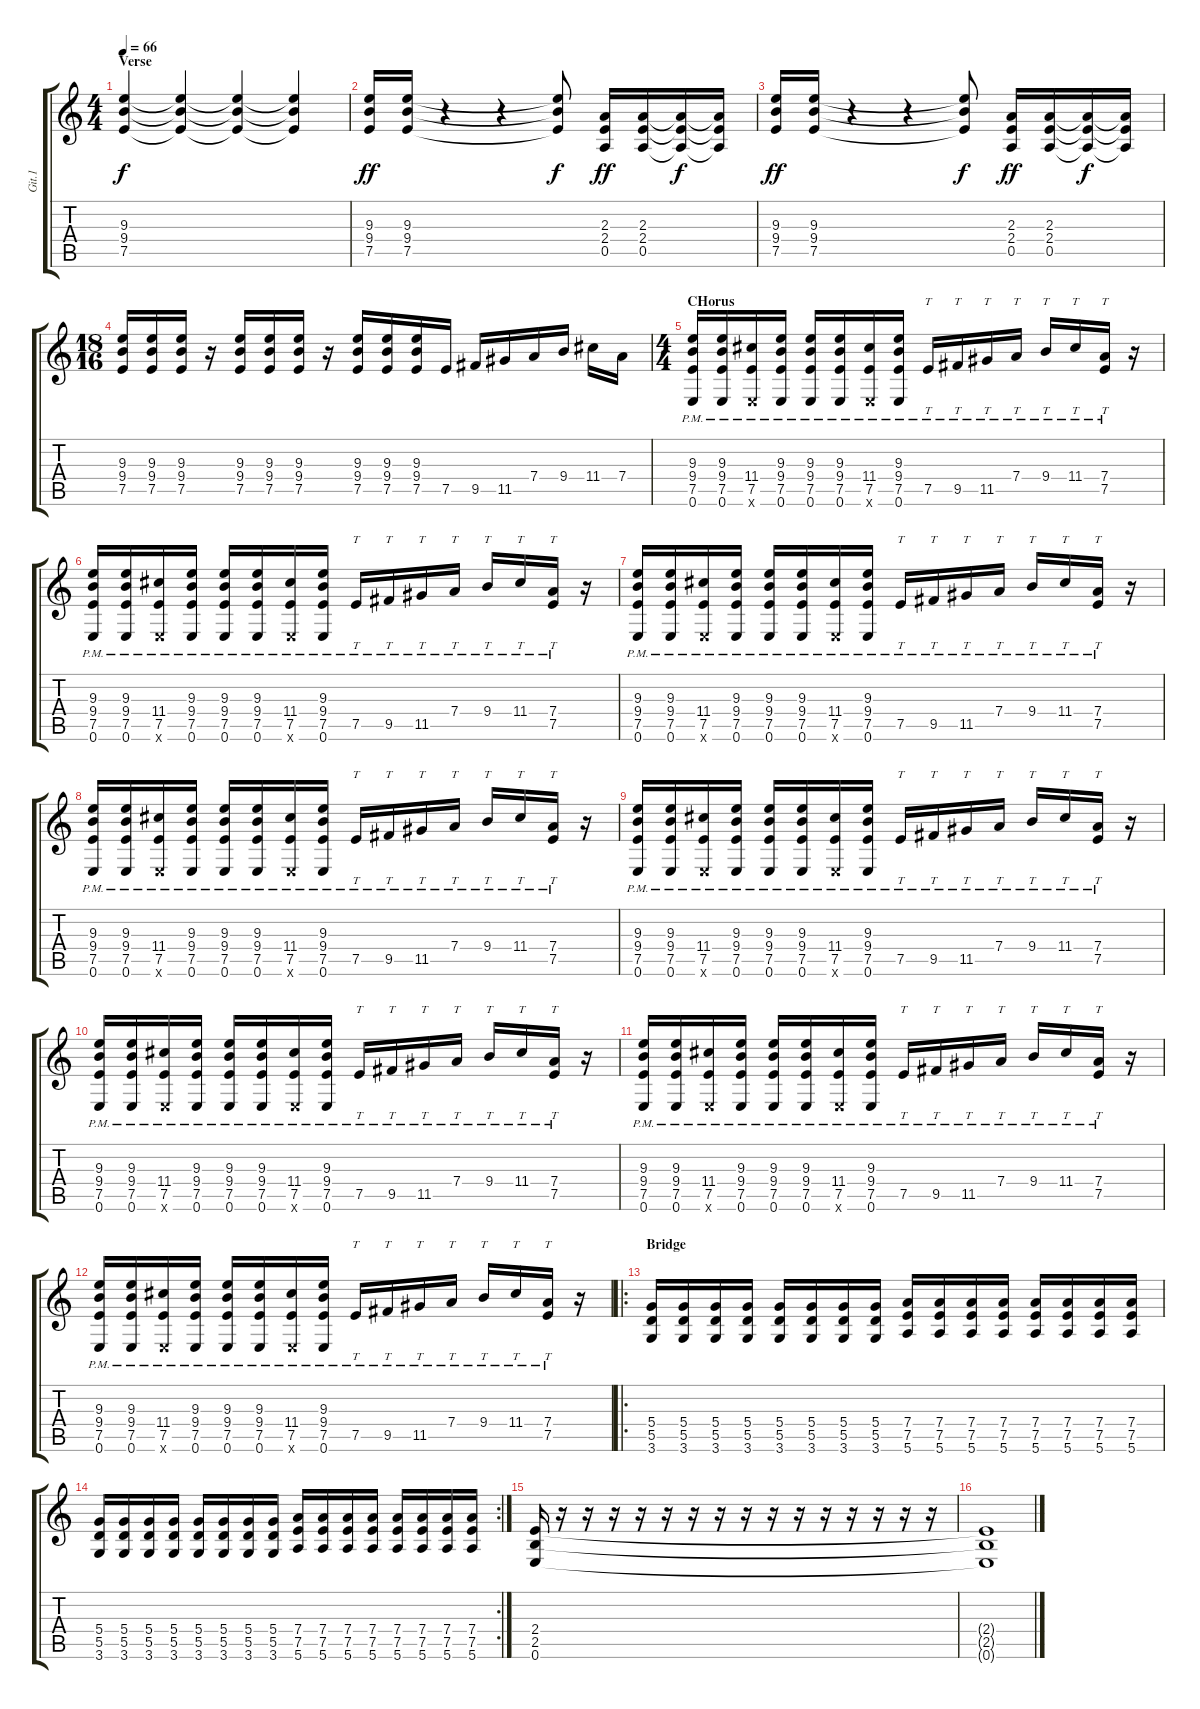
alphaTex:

\track ("Git.1" "Git.1") {instrument distortionguitar}
\staff {score tabs}
\tuning (E4 B3 G3 D3 A2 E2) {hide}
\ts (4 4)
\section ("" "Verse")
\tempo 66
\clef g2
\ks c
(9.3 9.4 7.5).4{dy f volume 11} (9.3{t} 9.4{t} 7.5{t}).4 (9.3{t} 9.4{t} 7.5{t}).4 (9.3{t} 9.4{t} 7.5{t}).4 |
(9.3 9.4 7.5).16{dy ff volume 11} (9.3 9.4 7.5).16 r.4 r.4 (9.3{t} 9.4{t} 7.5{t}).8{dy f} (2.3 2.4 0.5).16{dy ff} (2.3 2.4 0.5).16 (2.3{t} 2.4{t} 0.5{t}).16{dy f} (2.3{t} 2.4{t} 0.5{t}).16 |
(9.3 9.4 7.5).16{dy ff volume 11} (9.3 9.4 7.5).16 r.4 r.4 (9.3{t} 9.4{t} 7.5{t}).8{dy f} (2.3 2.4 0.5).16{dy ff} (2.3 2.4 0.5).16 (2.3{t} 2.4{t} 0.5{t}).16{dy f} (2.3{t} 2.4{t} 0.5{t}).16 |
\ts (18 16)
(9.3 9.4 7.5).16 (9.3 9.4 7.5).16 (9.3 9.4 7.5).16 r.16 (9.3 9.4 7.5).16{volume 13} (9.3 9.4 7.5).16 (9.3 9.4 7.5).16 r.16 (9.3 9.4 7.5).16 (9.3 9.4 7.5).16 (9.3 9.4 7.5).16 7.5.16 9.5.16 11.5.16 7.4.16 9.4.16 11.4.16 7.4.16 |
\ts (4 4)
\section ("" "CHorus")
(9.3{pm} 9.4{pm} 7.5{pm} 0.6{pm}).16 (9.3{pm} 9.4{pm} 7.5{pm} 0.6{pm}).16 (11.4{pm} 7.5{pm} 0.6{x}).16 (9.3{pm} 9.4{pm} 7.5{pm} 0.6{pm}).16 (9.3{pm} 9.4{pm} 7.5{pm} 0.6{pm}).16 (9.3{pm} 9.4{pm} 7.5{pm} 0.6{pm}).16 (11.4{pm} 7.5{pm} 0.6{x}).16 (9.3{pm} 9.4{pm} 7.5{pm} 0.6{pm}).16 7.5{pm}.16{tt} 9.5{pm}.16{tt} 11.5{pm}.16{tt} 7.4{pm}.16{tt} 9.4{pm}.16{tt} 11.4{pm}.16{tt} (7.4{pm} 7.5{pm}).16{tt} r.16 |
(9.3{pm} 9.4{pm} 7.5{pm} 0.6{pm}).16 (9.3{pm} 9.4{pm} 7.5{pm} 0.6{pm}).16 (11.4{pm} 7.5{pm} 0.6{x}).16 (9.3{pm} 9.4{pm} 7.5{pm} 0.6{pm}).16 (9.3{pm} 9.4{pm} 7.5{pm} 0.6{pm}).16 (9.3{pm} 9.4{pm} 7.5{pm} 0.6{pm}).16 (11.4{pm} 7.5{pm} 0.6{x}).16 (9.3{pm} 9.4{pm} 7.5{pm} 0.6{pm}).16 7.5{pm}.16{tt} 9.5{pm}.16{tt} 11.5{pm}.16{tt} 7.4{pm}.16{tt} 9.4{pm}.16{tt} 11.4{pm}.16{tt} (7.4{pm} 7.5{pm}).16{tt} r.16 |
(9.3{pm} 9.4{pm} 7.5{pm} 0.6{pm}).16 (9.3{pm} 9.4{pm} 7.5{pm} 0.6{pm}).16 (11.4{pm} 7.5{pm} 0.6{x}).16 (9.3{pm} 9.4{pm} 7.5{pm} 0.6{pm}).16 (9.3{pm} 9.4{pm} 7.5{pm} 0.6{pm}).16 (9.3{pm} 9.4{pm} 7.5{pm} 0.6{pm}).16 (11.4{pm} 7.5{pm} 0.6{x}).16 (9.3{pm} 9.4{pm} 7.5{pm} 0.6{pm}).16 7.5{pm}.16{tt} 9.5{pm}.16{tt} 11.5{pm}.16{tt} 7.4{pm}.16{tt} 9.4{pm}.16{tt} 11.4{pm}.16{tt} (7.4{pm} 7.5{pm}).16{tt} r.16 |
(9.3{pm} 9.4{pm} 7.5{pm} 0.6{pm}).16 (9.3{pm} 9.4{pm} 7.5{pm} 0.6{pm}).16 (11.4{pm} 7.5{pm} 0.6{x}).16 (9.3{pm} 9.4{pm} 7.5{pm} 0.6{pm}).16 (9.3{pm} 9.4{pm} 7.5{pm} 0.6{pm}).16 (9.3{pm} 9.4{pm} 7.5{pm} 0.6{pm}).16 (11.4{pm} 7.5{pm} 0.6{x}).16 (9.3{pm} 9.4{pm} 7.5{pm} 0.6{pm}).16 7.5{pm}.16{tt} 9.5{pm}.16{tt} 11.5{pm}.16{tt} 7.4{pm}.16{tt} 9.4{pm}.16{tt} 11.4{pm}.16{tt} (7.4{pm} 7.5{pm}).16{tt} r.16 |
(9.3{pm} 9.4{pm} 7.5{pm} 0.6{pm}).16 (9.3{pm} 9.4{pm} 7.5{pm} 0.6{pm}).16 (11.4{pm} 7.5{pm} 0.6{x}).16 (9.3{pm} 9.4{pm} 7.5{pm} 0.6{pm}).16 (9.3{pm} 9.4{pm} 7.5{pm} 0.6{pm}).16 (9.3{pm} 9.4{pm} 7.5{pm} 0.6{pm}).16 (11.4{pm} 7.5{pm} 0.6{x}).16 (9.3{pm} 9.4{pm} 7.5{pm} 0.6{pm}).16 7.5{pm}.16{tt} 9.5{pm}.16{tt} 11.5{pm}.16{tt} 7.4{pm}.16{tt} 9.4{pm}.16{tt} 11.4{pm}.16{tt} (7.4{pm} 7.5{pm}).16{tt} r.16 |
(9.3{pm} 9.4{pm} 7.5{pm} 0.6{pm}).16 (9.3{pm} 9.4{pm} 7.5{pm} 0.6{pm}).16 (11.4{pm} 7.5{pm} 0.6{x}).16 (9.3{pm} 9.4{pm} 7.5{pm} 0.6{pm}).16 (9.3{pm} 9.4{pm} 7.5{pm} 0.6{pm}).16 (9.3{pm} 9.4{pm} 7.5{pm} 0.6{pm}).16 (11.4{pm} 7.5{pm} 0.6{x}).16 (9.3{pm} 9.4{pm} 7.5{pm} 0.6{pm}).16 7.5{pm}.16{tt} 9.5{pm}.16{tt} 11.5{pm}.16{tt} 7.4{pm}.16{tt} 9.4{pm}.16{tt} 11.4{pm}.16{tt} (7.4{pm} 7.5{pm}).16{tt} r.16 |
(9.3{pm} 9.4{pm} 7.5{pm} 0.6{pm}).16 (9.3{pm} 9.4{pm} 7.5{pm} 0.6{pm}).16 (11.4{pm} 7.5{pm} 0.6{x}).16 (9.3{pm} 9.4{pm} 7.5{pm} 0.6{pm}).16 (9.3{pm} 9.4{pm} 7.5{pm} 0.6{pm}).16 (9.3{pm} 9.4{pm} 7.5{pm} 0.6{pm}).16 (11.4{pm} 7.5{pm} 0.6{x}).16 (9.3{pm} 9.4{pm} 7.5{pm} 0.6{pm}).16 7.5{pm}.16{tt} 9.5{pm}.16{tt} 11.5{pm}.16{tt} 7.4{pm}.16{tt} 9.4{pm}.16{tt} 11.4{pm}.16{tt} (7.4{pm} 7.5{pm}).16{tt} r.16 |
(9.3{pm} 9.4{pm} 7.5{pm} 0.6{pm}).16 (9.3{pm} 9.4{pm} 7.5{pm} 0.6{pm}).16 (11.4{pm} 7.5{pm} 0.6{x}).16 (9.3{pm} 9.4{pm} 7.5{pm} 0.6{pm}).16 (9.3{pm} 9.4{pm} 7.5{pm} 0.6{pm}).16 (9.3{pm} 9.4{pm} 7.5{pm} 0.6{pm}).16 (11.4{pm} 7.5{pm} 0.6{x}).16 (9.3{pm} 9.4{pm} 7.5{pm} 0.6{pm}).16 7.5{pm}.16{tt} 9.5{pm}.16{tt} 11.5{pm}.16{tt} 7.4{pm}.16{tt} 9.4{pm}.16{tt} 11.4{pm}.16{tt} (7.4{pm} 7.5{pm}).16{tt} r.16 |
\ro
\section ("" "Bridge")
(5.4 5.5 3.6).16 (5.4 5.5 3.6).16 (5.4 5.5 3.6).16 (5.4 5.5 3.6).16 (5.4 5.5 3.6).16 (5.4 5.5 3.6).16 (5.4 5.5 3.6).16 (5.4 5.5 3.6).16 (7.4 7.5 5.6).16 (7.4 7.5 5.6).16 (7.4 7.5 5.6).16 (7.4 7.5 5.6).16 (7.4 7.5 5.6).16 (7.4 7.5 5.6).16 (7.4 7.5 5.6).16 (7.4 7.5 5.6).16 |
\rc 2
(5.4 5.5 3.6).16 (5.4 5.5 3.6).16 (5.4 5.5 3.6).16 (5.4 5.5 3.6).16 (5.4 5.5 3.6).16 (5.4 5.5 3.6).16 (5.4 5.5 3.6).16 (5.4 5.5 3.6).16 (7.4 7.5 5.6).16 (7.4 7.5 5.6).16 (7.4 7.5 5.6).16 (7.4 7.5 5.6).16 (7.4 7.5 5.6).16 (7.4 7.5 5.6).16 (7.4 7.5 5.6).16 (7.4 7.5 5.6).16 |
(2.4 2.5 0.6).16{volume 5} r.16 r.16 r.16 r.16 r.16 r.16 r.16 r.16 r.16 r.16 r.16 r.16 r.16 r.16 r.16 |
(2.4{t} 2.5{t} 0.6{t}).1{volume 12 instrument overdrivenguitar}
